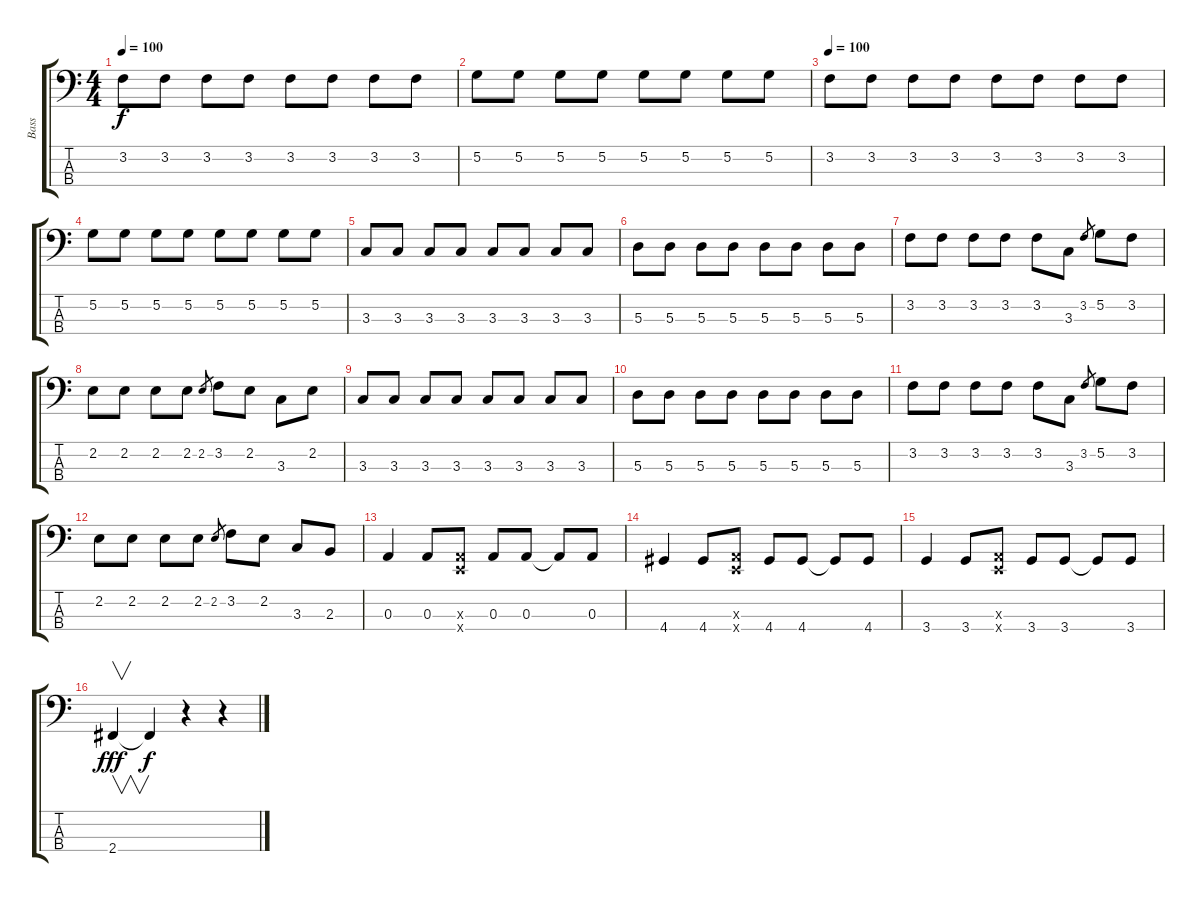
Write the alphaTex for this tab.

\track ("Bass" "Bass") {instrument electricbassfinger}
\staff {score tabs}
\tuning (G2 D2 A1 E1) {hide}
\ts (4 4)
\tempo 100
\clef f4
\ks c
3.2.8{dy f} 3.2.8 3.2.8 3.2.8 3.2.8 3.2.8 3.2.8 3.2.8 |
5.2.8 5.2.8 5.2.8 5.2.8 5.2.8 5.2.8 5.2.8 5.2.8 |
\tempo 100
3.2.8 3.2.8 3.2.8 3.2.8 3.2.8 3.2.8 3.2.8 3.2.8 |
5.2.8 5.2.8 5.2.8 5.2.8 5.2.8 5.2.8 5.2.8 5.2.8 |
3.3.8 3.3.8 3.3.8 3.3.8 3.3.8 3.3.8 3.3.8 3.3.8 |
5.3.8 5.3.8 5.3.8 5.3.8 5.3.8 5.3.8 5.3.8 5.3.8 |
3.2.8 3.2.8 3.2.8 3.2.8 3.2.8 3.3.8 3.2.8{gr} 5.2.8 3.2.8 |
2.2.8 2.2.8 2.2.8 2.2.8 2.2.8{gr} 3.2.8 2.2.8 3.3.8 2.2.8 |
3.3.8 3.3.8 3.3.8 3.3.8 3.3.8 3.3.8 3.3.8 3.3.8 |
5.3.8 5.3.8 5.3.8 5.3.8 5.3.8 5.3.8 5.3.8 5.3.8 |
3.2.8 3.2.8 3.2.8 3.2.8 3.2.8 3.3.8 3.2.8{gr} 5.2.8 3.2.8 |
2.2.8 2.2.8 2.2.8 2.2.8 2.2.8{gr} 3.2.8 2.2.8 3.3.8 2.3.8 |
0.3.4 0.3.8 (0.3{x} 0.4{x}).8 0.3.8 0.3.8 0.3{t}.8 0.3.8 |
4.4.4 4.4.8 (0.3{x} 0.4{x}).8 4.4.8 4.4.8 4.4{t}.8 4.4.8 |
3.4.4 3.4.8 (0.3{x} 0.4{x}).8 3.4.8 3.4.8 3.4{t}.8 3.4.8 |
2.4.4{v dy fff} 2.4{t}.4{dy f} r.4 r.4
